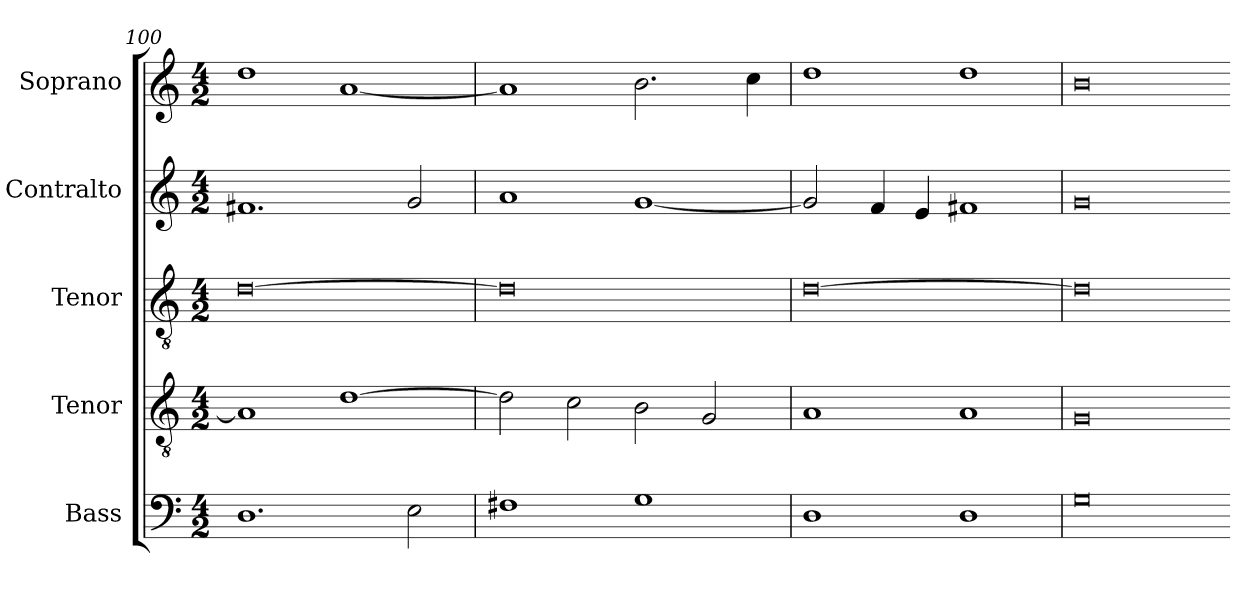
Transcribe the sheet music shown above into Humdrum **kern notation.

**kern	**kern	**kern	**kern	**kern
*part5	*part4	*part3	*part2	*part1
*staff5	*staff4	*staff3	*staff2	*staff1
*I"Bass	*I"Tenor	*I"Tenor	*I"Contralto	*I"Soprano
*I'B	*I'T	*I'T	*I'A	*I'S
*clefF4	*clefGv2	*clefGv2	*clefG2	*clefG2
*k[]	*k[]	*k[]	*k[]	*k[]
*G:mix	*G:mix	*G:mix	*G:mix	*G:mix
*M4/2	*M4/2	*M4/2	*M4/2	*M4/2
=100	=100	=100	=100	=100
1.D	1A]	[0d	1.f#X	1dd
.	[1d	.	.	[1a
2E	.	.	2g	.
=101	=101	=101	=101	=101
1F#X	2d]	0d]	1a	1a]
.	2c	.	.	.
1G	2B	.	[1g	2.b
.	2G	.	.	.
.	.	.	.	4cc
=102	=102	=102	=102	=102
1D	1A	[0d	2g]	1dd
.	.	.	4f	.
.	.	.	4e	.
1D	1A	.	1f#X	1dd
=103	=103	=103	=103	=103
0G	0G	0d]	0g	0b
=-	=-	=-	=-	=-
*-	*-	*-	*-	*-
